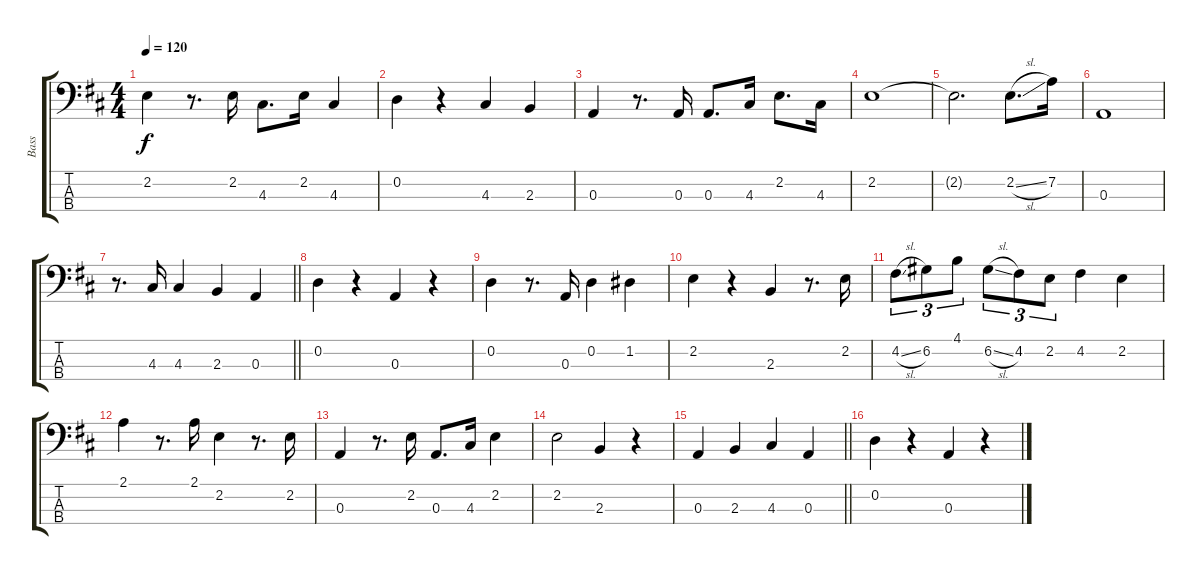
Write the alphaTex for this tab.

\track ("Bass" "Bass") {instrument electricbassfinger}
\staff {score tabs}
\tuning (G2 D2 A1 E1) {hide}
\ts (4 4)
\tempo 120
\clef f4
\ks d
2.2.4{dy f} r.8{d} 2.2.16 4.3.8{d} 2.2.16 4.3.4 |
0.2.4 r.4 4.3.4 2.3.4 |
0.3.4 r.8{d} 0.3.16 0.3.8{d} 4.3.16 2.2.8{d} 4.3.16 |
2.2.1 |
2.2{t}.2{d} 2.2{sl}.8{d} 7.2.16 |
0.3.1 |
\barLineRight lightlight
r.8{d} 4.3.16 4.3.4 2.3.4 0.3.4 |
0.2.4 r.4 0.3.4 r.4 |
0.2.4 r.8{d} 0.3.16 0.2.4 1.2.4 |
2.2.4 r.4 2.3.4 r.8{d} 2.2.16 |
4.2{sl}.8{tu (3 2)} 6.2.8{tu (3 2)} 4.1.8{tu (3 2)} 6.2{sl}.8{tu (3 2)} 4.2.8{tu (3 2)} 2.2.8{tu (3 2)} 4.2.4 2.2.4 |
2.1.4 r.8{d} 2.1.16 2.2.4 r.8{d} 2.2.16 |
0.3.4 r.8{d} 2.2.16 0.3.8{d} 4.3.16 2.2.4 |
2.2.2 2.3.4 r.4 |
\barLineRight lightlight
0.3.4 2.3.4 4.3.4 0.3.4 |
0.2.4 r.4 0.3.4 r.4
